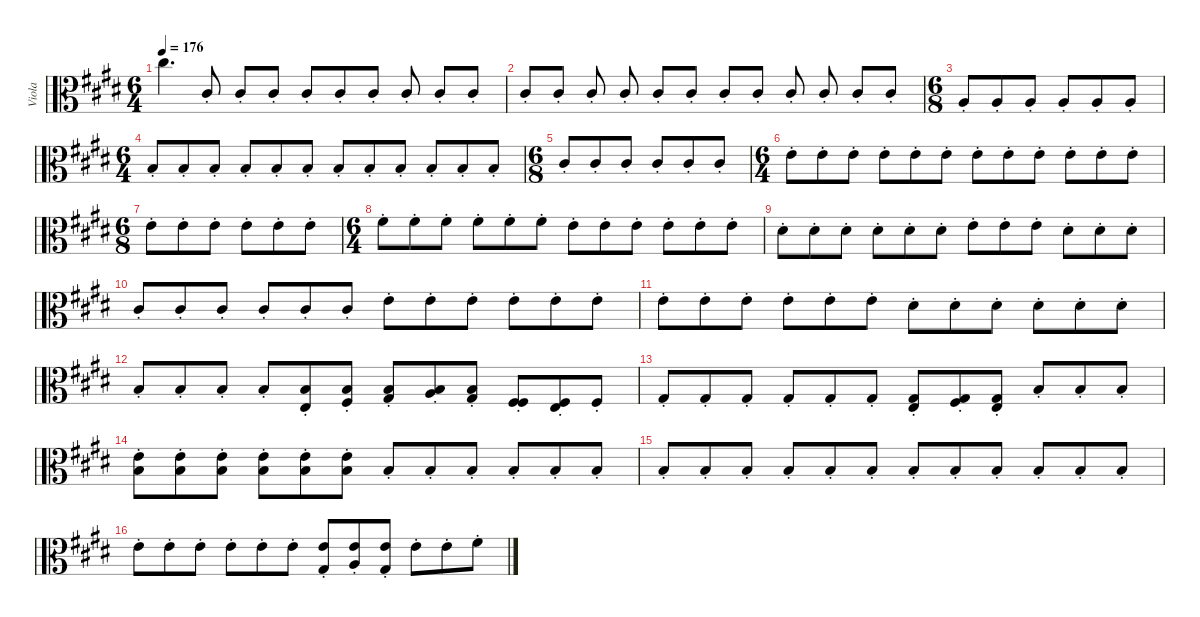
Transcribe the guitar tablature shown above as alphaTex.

\defaultSystemsLayout 4
\hideDynamics
\bracketExtendMode nobrackets
\firstSystemTrackNameMode fullname
\otherSystemsTrackNameMode fullname
\otherSystemsTrackNameOrientation horizontal
\track ("Viola" "vla.") {solo instrument violin}
\staff {score}
\tuning (A4 D4 G3 C3)
\ts (6 4)
\tempo 176
\clef c3
\ks e
4.1{acc #}.4{d dy mf beam Down} 6.3{st acc #}.8{beam Up} 6.3{st acc #}.8{beam Up} 6.3{st acc #}.8{beam Up} 6.3{st acc #}.8{beam Up} 6.3{st acc #}.8{beam Up beam merge} 6.3{st acc #}.8{beam Up beam split} 6.3{st acc #}.8{beam Up} 6.3{st acc #}.8{beam Up} 6.3{st acc #}.8{beam Up} |
6.3{st acc #}.8{beam Up} 6.3{st acc #}.8{beam Up} 6.3{st acc #}.8{beam Up beam split} 6.3{st acc #}.8{beam Up} 6.3{st acc #}.8{beam Up} 6.3{st acc #}.8{beam Up} 6.3{st acc #}.8{beam Up} 6.3{st acc #}.8{beam Up} 6.3{st acc #}.8{beam Up beam split} 6.3{st acc #}.8{beam Up} 6.3{st acc #}.8{beam Up} 6.3{st acc #}.8{beam Up} |
\ts (6 8)
\beaming (8 3 3 3 3)
9.4{st acc forcenatural}.8{beam Up} 9.4{st acc forcenatural}.8{beam Up} 9.4{st acc forcenatural}.8{beam Up} 9.4{st acc forcenatural}.8{beam Up} 9.4{st acc forcenatural}.8{beam Up} 9.4{st acc forcenatural}.8{beam Up} |
\ts (6 4)
\beaming (8 3 3 3 3)
4.3{st acc forcenatural}.8{beam Up} 4.3{st acc forcenatural}.8{beam Up} 4.3{st acc forcenatural}.8{beam Up beam split} 4.3{st acc forcenatural}.8{beam Up} 4.3{st acc forcenatural}.8{beam Up} 4.3{st acc forcenatural}.8{beam Up} 4.3{st acc forcenatural}.8{beam Up} 4.3{st acc forcenatural}.8{beam Up} 4.3{st acc forcenatural}.8{beam Up beam split} 4.3{st acc forcenatural}.8{beam Up} 4.3{st acc forcenatural}.8{beam Up} 4.3{st acc forcenatural}.8{beam Up} |
\ts (6 8)
\beaming (8 3 3 3 3)
6.3{st acc #}.8{beam Up} 6.3{st acc #}.8{beam Up} 6.3{st acc #}.8{beam Up} 6.3{st acc #}.8{beam Up} 6.3{st acc #}.8{beam Up} 6.3{st acc #}.8{beam Up} |
\ts (6 4)
\beaming (8 3 3 3 3)
2.2{st acc forcenatural}.8{beam Down} 2.2{st acc forcenatural}.8{beam Down} 2.2{st acc forcenatural}.8{beam Down beam split} 2.2{st acc forcenatural}.8{beam Down} 2.2{st acc forcenatural}.8{beam Down} 2.2{st acc forcenatural}.8{beam Down} 2.2{st acc forcenatural}.8{beam Down} 2.2{st acc forcenatural}.8{beam Down} 2.2{st acc forcenatural}.8{beam Down beam split} 2.2{st acc forcenatural}.8{beam Down} 2.2{st acc forcenatural}.8{beam Down} 2.2{st acc forcenatural}.8{beam Down} |
\ts (6 8)
\beaming (8 3 3 3 3)
2.2{st acc forcenatural}.8{beam Down} 2.2{st acc forcenatural}.8{beam Down} 2.2{st acc forcenatural}.8{beam Down} 2.2{st acc forcenatural}.8{beam Down} 2.2{st acc forcenatural}.8{beam Down} 2.2{st acc forcenatural}.8{beam Down} |
\ts (6 4)
\beaming (8 3 3 3 3)
11.3{st acc #}.8{beam Down} 11.3{st acc #}.8{beam Down} 11.3{st acc #}.8{beam Down beam split} 11.3{st acc #}.8{beam Down} 11.3{st acc #}.8{beam Down} 11.3{st acc #}.8{beam Down} 2.2{st acc forcenatural}.8{beam Down} 2.2{st acc forcenatural}.8{beam Down} 2.2{st acc forcenatural}.8{beam Down beam split} 2.2{st acc forcenatural}.8{beam Down} 2.2{st acc forcenatural}.8{beam Down} 2.2{st acc forcenatural}.8{beam Down} |
1.2{st acc #}.8{beam Down} 1.2{st acc #}.8{beam Down} 1.2{st acc #}.8{beam Down beam split} 1.2{st acc #}.8{beam Down} 1.2{st acc #}.8{beam Down} 1.2{st acc #}.8{beam Down} 2.2{st acc forcenatural}.8{beam Down} 2.2{st acc forcenatural}.8{beam Down} 2.2{st acc forcenatural}.8{beam Down beam split} 1.2{st acc #}.8{beam Down} 1.2{st acc #}.8{beam Down} 1.2{st acc #}.8{beam Down} |
6.3{st acc #}.8{beam Up} 6.3{st acc #}.8{beam Up} 6.3{st acc #}.8{beam Up beam split} 6.3{st acc #}.8{beam Up} 6.3{st acc #}.8{beam Up} 6.3{st acc #}.8{beam Up} 2.2{st acc forcenatural}.8{beam Down} 2.2{st acc forcenatural}.8{beam Down} 2.2{st acc forcenatural}.8{beam Down beam split} 2.2{st acc forcenatural}.8{beam Down} 2.2{st acc forcenatural}.8{beam Down} 2.2{st acc forcenatural}.8{beam Down} |
2.2{st acc forcenatural}.8{beam Down} 2.2{st acc forcenatural}.8{beam Down} 2.2{st acc forcenatural}.8{beam Down beam split} 2.2{st acc forcenatural}.8{beam Down} 2.2{st acc forcenatural}.8{beam Down} 2.2{st acc forcenatural}.8{beam Down} 1.2{st acc #}.8{beam Down} 1.2{st acc #}.8{beam Down} 1.2{st acc #}.8{beam Down beam split} 1.2{st acc #}.8{beam Down} 1.2{st acc #}.8{beam Down} 1.2{st acc #}.8{beam Down} |
4.3{st acc forcenatural}.8{beam Up} 4.3{st acc forcenatural}.8{beam Up} 4.3{st acc forcenatural}.8{beam Up} 4.3{st acc forcenatural}.8{beam Up} (4.3{st acc forcenatural} 4.4{st acc forcenatural}).8{beam Up} (4.3{st acc forcenatural} 6.4{st acc #}).8{beam Up} (11.4{st acc forcenatural} 1.3{st acc #}).8{beam Up} (11.4{st acc forcenatural} 2.3{st acc forcenatural}).8{beam Up} (11.4{st acc forcenatural} 1.3{st acc #}).8{beam Up} (6.4{st acc #} -1.3{st acc #}).8{beam Up} (-1.3{st acc #} 4.4{st acc forcenatural}).8{beam Up} 6.4{st acc #}.8{beam Up} |
1.3{st acc #}.8{beam Up} 1.3{st acc #}.8{beam Up} 1.3{st acc #}.8{beam Up} 1.3{st acc #}.8{beam Up} 1.3{st acc #}.8{beam Up} 1.3{st acc #}.8{beam Up} (1.3{st acc #} 4.4{st acc forcenatural}).8{beam Up} (1.3{st acc #} 6.4{st acc #}).8{beam Up} (1.3{st acc #} 4.4{st acc forcenatural}).8{beam Up} 4.3{st acc forcenatural}.8{beam Up} 4.3{st acc forcenatural}.8{beam Up} 4.3{st acc forcenatural}.8{beam Up} |
(2.2{st acc forcenatural} 4.3{st acc forcenatural}).8{beam Down} (2.2{st acc forcenatural} 4.3{st acc forcenatural}).8{beam Down} (2.2{st acc forcenatural} 4.3{st acc forcenatural}).8{beam Down} (2.2{st acc forcenatural} 4.3{st acc forcenatural}).8{beam Down} (2.2{st acc forcenatural} 4.3{st acc forcenatural}).8{beam Down} (2.2{st acc forcenatural} 4.3{st acc forcenatural}).8{beam Down} 4.3{st acc forcenatural}.8{beam Up} 4.3{st acc forcenatural}.8{beam Up} 4.3{st acc forcenatural}.8{beam Up} 4.3{st acc forcenatural}.8{beam Up} 4.3{st acc forcenatural}.8{beam Up} 4.3{st acc forcenatural}.8{beam Up} |
4.3{st acc forcenatural}.8{beam Up} 4.3{st acc forcenatural}.8{beam Up} 4.3{st acc forcenatural}.8{beam Up} 4.3{st acc forcenatural}.8{beam Up} 4.3{st acc forcenatural}.8{beam Up} 4.3{st acc forcenatural}.8{beam Up} 4.3{st acc forcenatural}.8{beam Up} 4.3{st acc forcenatural}.8{beam Up} 4.3{st acc forcenatural}.8{beam Up} 4.3{st acc forcenatural}.8{beam Up} 4.3{st acc forcenatural}.8{beam Up} 4.3{st acc forcenatural}.8{beam Up} |
2.2{st acc forcenatural}.8{beam Down} 2.2{st acc forcenatural}.8{beam Down} 2.2{st acc forcenatural}.8{beam Down} 2.2{st acc forcenatural}.8{beam Down} 2.2{st acc forcenatural}.8{beam Down} 2.2{st acc forcenatural}.8{beam Down} (2.2{st acc forcenatural} 1.3{st acc #}).8{beam Up} (2.2{st acc forcenatural} 2.3{st acc forcenatural}).8{beam Up} (2.2{st acc forcenatural} 1.3{st acc #}).8{beam Up} 2.2{st acc forcenatural}.8{beam Down} 9.3{st acc forcenatural}.8{beam Down} 4.2{st acc #}.8{beam Down}
